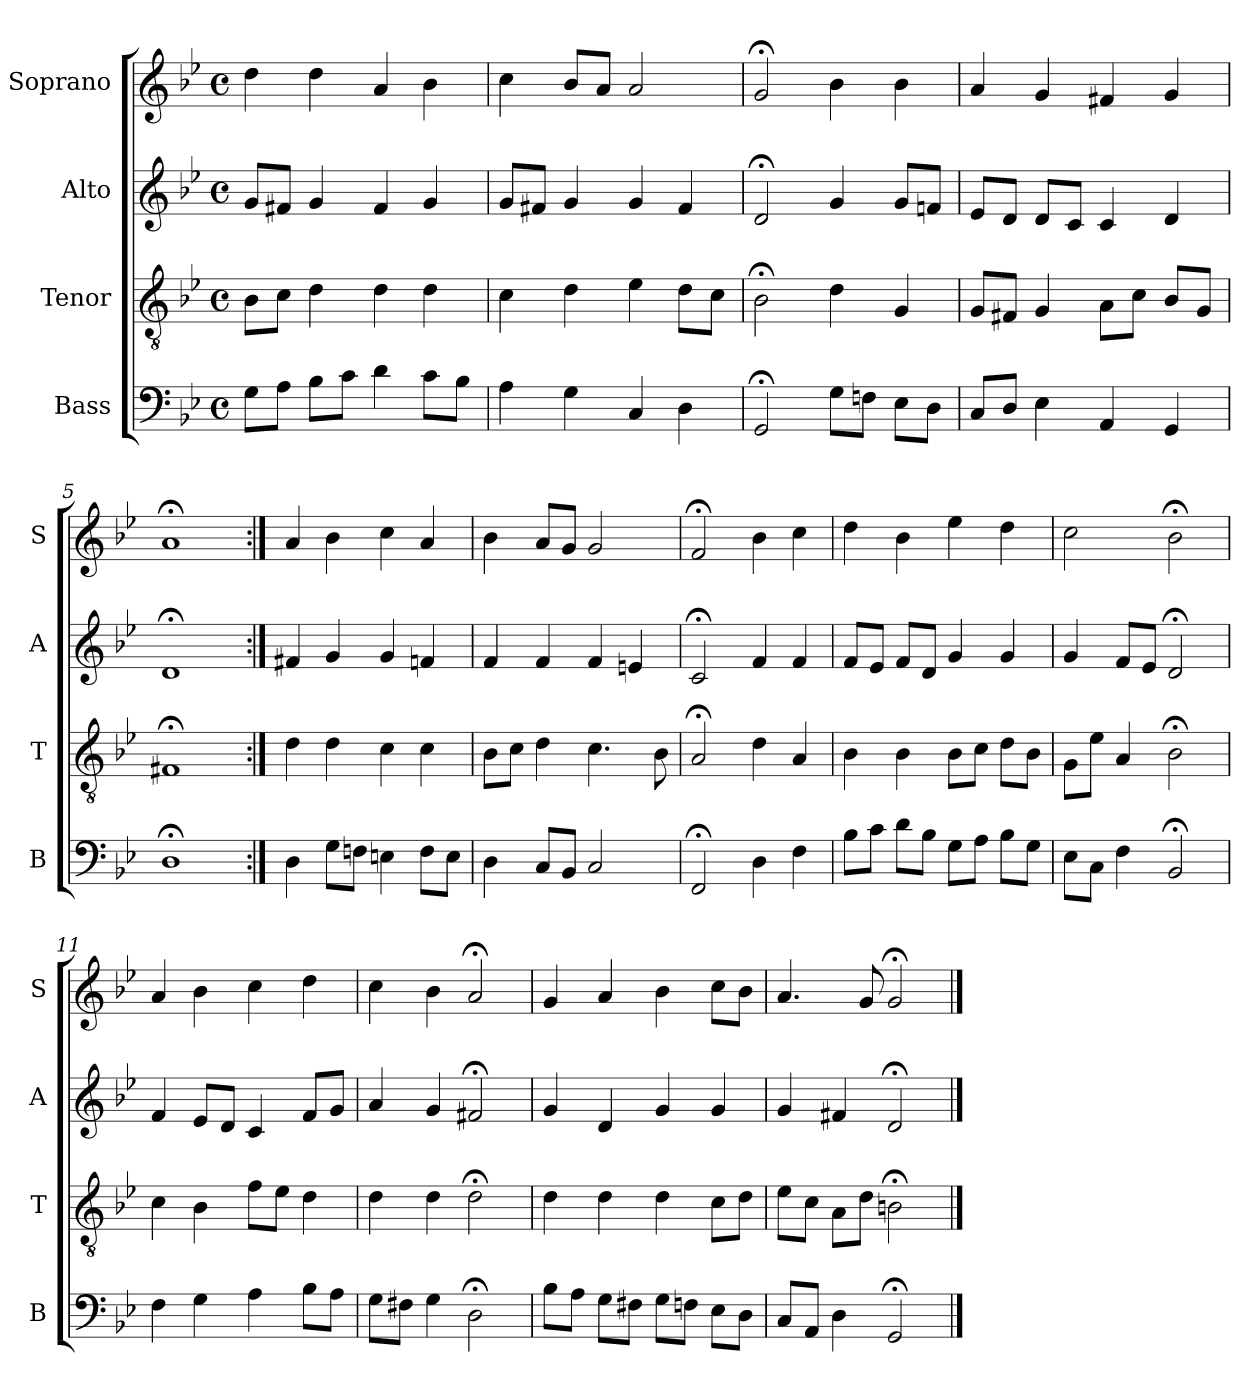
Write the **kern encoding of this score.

**kern	**kern	**kern	**kern
*part4	*part3	*part2	*part1
*staff4	*staff3	*staff2	*staff1
*I"Bass	*I"Tenor	*I"Alto	*I"Soprano
*I'B	*I'T	*I'A	*I'S
*clefF4	*clefGv2	*clefG2	*clefG2
*k[b-e-]	*k[b-e-]	*k[b-e-]	*k[b-e-]
*g:	*g:	*g:	*g:
*M4/4	*M4/4	*M4/4	*M4/4
*met(c)	*met(c)	*met(c)	*met(c)
*MM100	*MM100	*MM100	*MM100
=1	=1	=1	=1
8GL	8B-L	8gL	4dd
8AJ	8cJ	8f#XJ	.
8B-L	4d	4g	4dd
8cJ	.	.	.
4d	4d	4f#	4a
8cL	4d	4g	4b-
8B-J	.	.	.
=2	=2	=2	=2
4A	4c	8gL	4cc
.	.	8f#XJ	.
4G	4d	4g	8b-L
.	.	.	8aJ
4C	4e-	4g	2a
4D	8dL	4f#	.
.	8cJ	.	.
=3	=3	=3	=3
2GG;<	2B-;<	2d;<	2g;<
8GL	4d	4g	4b-
8FnJ	.	.	.
8E-L	4G	8gL	4b-
8DJ	.	8fnJ	.
=4	=4	=4	=4
8CL	8GL	8e-L	4a
8DJ	8F#XJ	8dJ	.
4E-	4G	8dL	4g
.	.	8cJ	.
4AAi	8AiL	4ci	4f#Xi
.	8cJ	.	.
4GG	8B-L	4d	4g
.	8GJ	.	.
=5	=5	=5	=5
1D;<	1F#X;<	1d;<	1a;<
=6:|!	=6:|!	=6:|!	=6:|!
4D	4d	4f#X	4a
8GL	4d	4g	4b-
8FnJ	.	.	.
4En	4c	4g	4cc
8FL	4c	4fn	4a
8EJ	.	.	.
=7	=7	=7	=7
4D	8B-L	4f	4b-
.	8cJ	.	.
8CL	4d	4f	8aL
8BB-J	.	.	8gJ
2C	4.c	4f	2g
.	.	4en	.
.	8B-	.	.
=8	=8	=8	=8
2FF;<	2A;<	2c;<	2f;<
4D	4d	4f	4b-
4F	4A	4f	4cc
=9	=9	=9	=9
8B-L	4B-	8fL	4dd
8cJ	.	8e-J	.
8dL	4B-	8fL	4b-
8B-J	.	8dJ	.
8GL	8B-L	4g	4ee-
8AJ	8cJ	.	.
8B-L	8dL	4g	4dd
8GJ	8B-J	.	.
=10	=10	=10	=10
8E-L	8GL	4g	2cc
8CJ	8e-J	.	.
4F	4A	8fL	.
.	.	8e-J	.
2BB-;<	2B-;<	2d;<	2b-;<
=11	=11	=11	=11
4F	4c	4f	4a
4G	4B-	8e-L	4b-
.	.	8dJ	.
4A	8fL	4c	4cc
.	8e-J	.	.
8B-L	4d	8fL	4dd
8AJ	.	8gJ	.
=12	=12	=12	=12
8GL	4d	4a	4cc
8F#XJ	.	.	.
4G	4d	4g	4b-
2D;<	2d;<	2f#X;<	2a;<
=13	=13	=13	=13
8B-L	4d	4g	4g
8AJ	.	.	.
8GL	4d	4d	4a
8F#XJ	.	.	.
8GL	4d	4g	4b-
8FnJ	.	.	.
8E-L	8cL	4g	8ccL
8DJ	8dJ	.	8b-J
=14	=14	=14	=14
8CL	8e-L	4g	4.a
8AAJ	8cJ	.	.
4D	8AL	4f#X	.
.	8dJ	.	8g
2GG;<	2Bn;<	2d;<	2g;<
==	==	==	==
*-	*-	*-	*-
